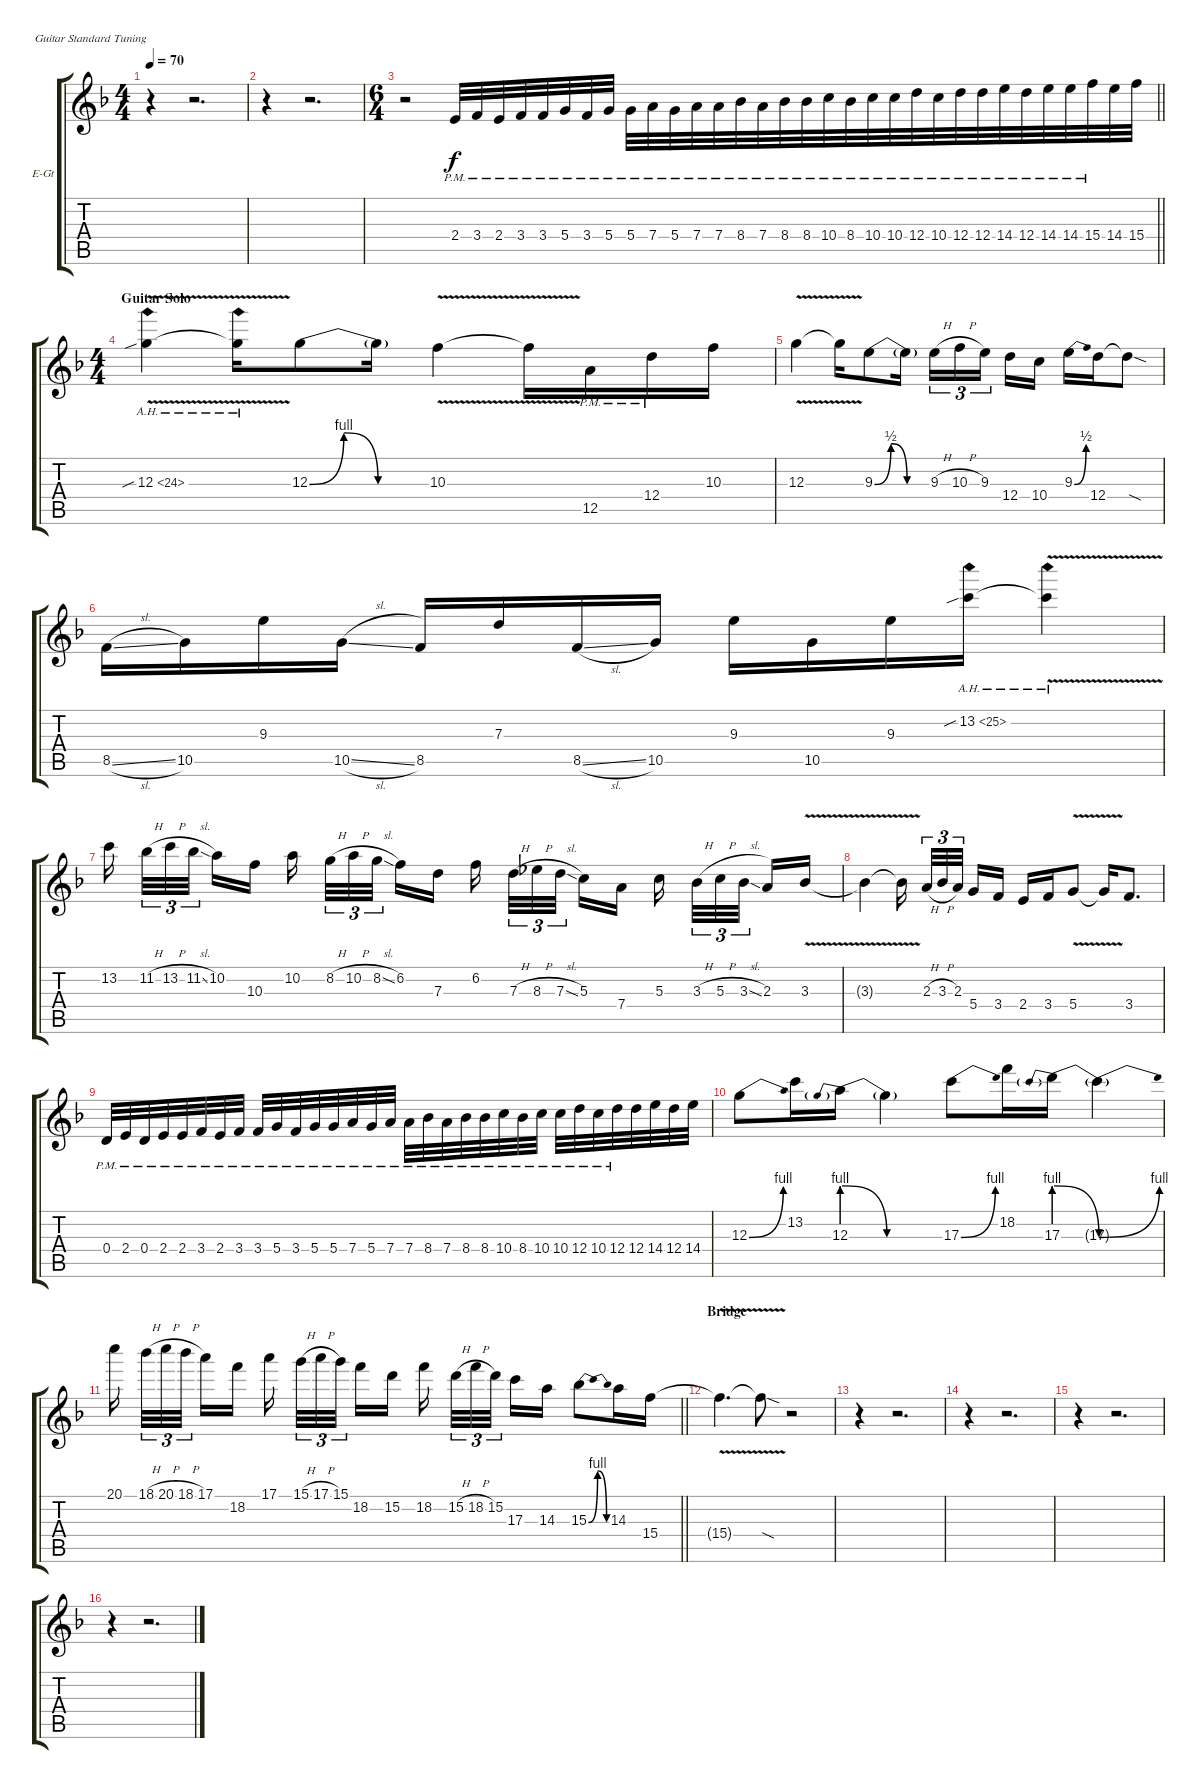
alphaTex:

\bracketExtendMode groupsimilarinstruments
\firstSystemTrackNameOrientation horizontal
\otherSystemsTrackNameOrientation horizontal
\track ("Гитара 4" "E-Gt") {instrument distortionguitar}
\staff {score tabs}
\tuning (E4 B3 G3 D3 A2 E2)
\ts (4 4)
\tempo 70
\clef g2
\ks dminor
r.4{dy f} r.2{d} |
r.4 r.2{d} |
\ts (6 4)
\beaming (8 6 6)
\barLineRight lightlight
r.2 2.4{pm}.32 3.4{pm}.32 2.4{pm}.32 3.4{pm}.32 3.4{pm}.32 5.4{pm}.32 3.4{pm}.32 5.4{pm}.32 5.4{pm}.32 7.4{pm}.32 5.4{pm}.32 7.4{pm}.32 7.4{pm}.32 8.4{pm}.32 7.4{pm}.32 8.4{pm}.32 8.4{pm}.32 10.4{pm}.32 8.4{pm}.32 10.4{pm}.32 10.4{pm}.32 12.4{pm}.32 10.4{pm}.32 12.4{pm}.32 12.4{pm}.32 14.4{pm}.32 12.4{pm}.32 14.4{pm}.32 14.4{pm}.32 15.4{pm}.32 14.4.32 15.4.32 |
\ts (4 4)
\beaming (8 2 2 2 2)
\section ("" "Guitar Solo")
12.3{ah 12 v sib}.4 12.3{ah 12 v t}.16 12.3{be (bendrelease 0 0 30 4 30 4 60 0)}.8 12.3{be (hold 0 0 60 0) t}.16 10.3{v}.4 10.3{v t}.16 12.5{pm}.16 12.4{pm}.16 10.3.16 |
12.3{v}.4 12.3{v t}.16 9.3{be (bendrelease 0 0 30 2 30 2 60 0)}.8 9.3{be (hold 0 0 60 0) t}.16 9.3{h}.16{tu (3 2)} 10.3{h}.16{tu (3 2)} 9.3.16{tu (3 2)} 12.4.16 10.4.16 9.3{be (bend 0 0 60 2)}.16 12.4.16 12.4{sod t}.8 |
8.5{sl}.16 10.5.16 9.3.16 10.5{sl}.16 8.5.16 7.3.16 8.5{sl}.16 10.5.16 9.3.16 10.5.16 9.3.16 13.2{ah 12 sib}.16 13.2{ah 12 v t}.4 |
13.2.16 11.2{h}.32{tu (3 2)} 13.2{h}.32{tu (3 2)} 11.2{sl}.32{tu (3 2)} 10.2.16 10.3.16 10.2.16 8.2{h}.32{tu (3 2)} 10.2{h}.32{tu (3 2)} 8.2{sl}.32{tu (3 2)} 6.2.16 7.3.16 6.2.16 7.3{h}.32{tu (3 2)} 8.3{h}.32{tu (3 2)} 7.3{sl}.32{tu (3 2)} 5.3.16 7.4.16 5.3.16 3.3{h}.32{tu (3 2)} 5.3{h}.32{tu (3 2)} 3.3{sl}.32{tu (3 2)} 2.3.16 3.3{v}.16 |
3.3{v t}.4 3.3{v t}.16 2.3{h}.32{tu (3 2)} 3.3{h}.32{tu (3 2)} 2.3.32{tu (3 2)} 5.4.16 3.4.16 2.4.16 3.4.16 5.4{v}.8 5.4{v t}.16 3.4.8{d} |
0.4{pm}.32 2.4{pm}.32 0.4{pm}.32 2.4{pm}.32 2.4{pm}.32 3.4{pm}.32 2.4{pm}.32 3.4{pm}.32 3.4{pm}.32 5.4{pm}.32 3.4{pm}.32 5.4{pm}.32 5.4{pm}.32 7.4{pm}.32 5.4{pm}.32 7.4{pm}.32 7.4{pm}.32 8.4{pm}.32 7.4{pm}.32 8.4{pm}.32 8.4{pm}.32 10.4{pm}.32 8.4{pm}.32 10.4{pm}.32 10.4{pm}.32 12.4{pm}.32 10.4{pm}.32 12.4{pm}.32 12.4.32 14.4.32 12.4.32 14.4.32 |
12.3{be (bend 0 0 60 4)}.8 13.2.16 12.3{be (prebendrelease 0 4 60 0)}.16 12.3{be (hold 0 0 60 0) t}.4 17.3{be (bend 0 0 60 4)}.8 18.2.16 17.3{be (prebendrelease 0 4 60 0)}.16 17.3{be (bend 0 0 60 4) t}.4 |
\barLineRight lightlight
20.1.16 18.1{h}.32{tu (3 2)} 20.1{h}.32{tu (3 2)} 18.1{h}.32{tu (3 2)} 17.1.16 18.2.16 17.1.16 15.1{h}.32{tu (3 2)} 17.1{h}.32{tu (3 2)} 15.1.32{tu (3 2)} 18.2.16 15.2.16 18.2.16 15.2{h}.32{tu (3 2)} 18.2{h}.32{tu (3 2)} 15.2.32{tu (3 2)} 17.3.16 14.3.16 15.3{be (bendrelease 0 0 30 4 30 4 60 0)}.8 14.3.16 15.4.16 |
\section ("" "Bridge")
15.4{v t}.4{d} 15.4{v sod t}.8 r.2 |
r.4 r.2{d} |
r.4 r.2{d} |
r.4 r.2{d} |
r.4 r.2{d}
